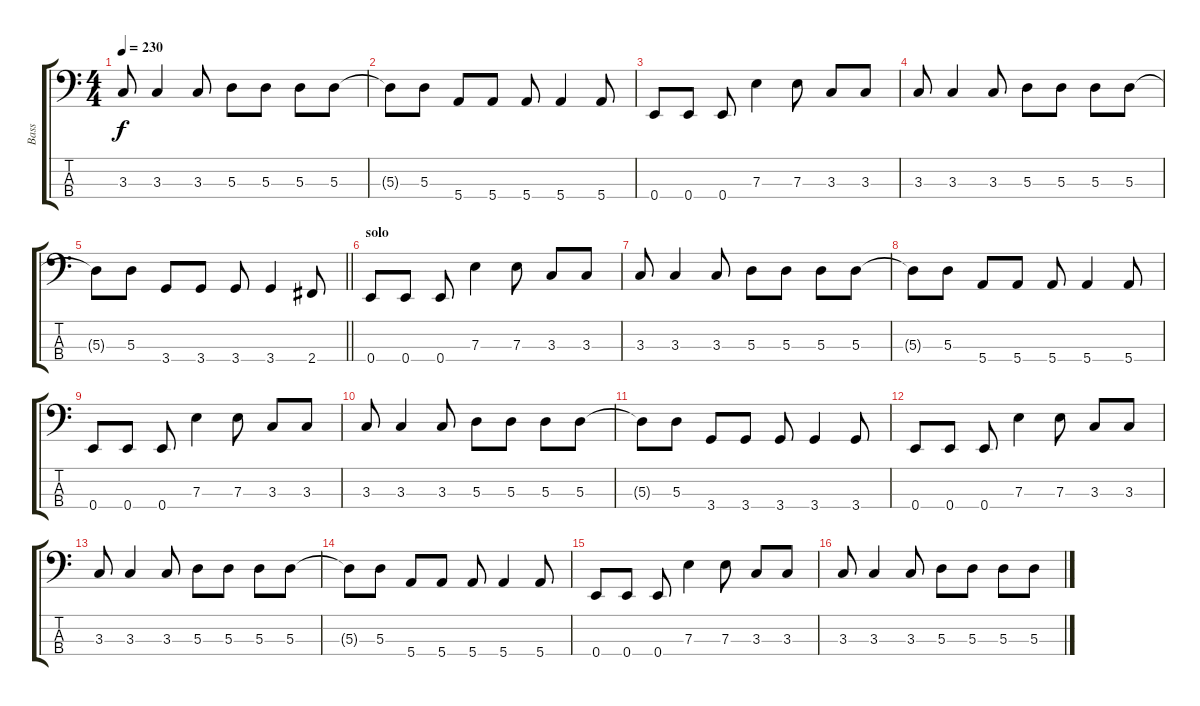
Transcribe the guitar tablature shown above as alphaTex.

\track ("Bass" "Bass") {instrument electricbassfinger}
\staff {score tabs}
\tuning (G2 D2 A1 E1) {hide}
\ts (4 4)
\tempo 230
\clef f4
\ks c
3.3.8{dy f} 3.3.4 3.3.8 5.3.8 5.3.8 5.3.8 5.3.8 |
5.3{t}.8 5.3.8 5.4.8 5.4.8 5.4.8 5.4.4 5.4.8 |
0.4.8 0.4.8 0.4.8 7.3.4 7.3.8 3.3.8 3.3.8 |
3.3.8 3.3.4 3.3.8 5.3.8 5.3.8 5.3.8 5.3.8 |
\barLineRight lightlight
5.3{t}.8 5.3.8 3.4.8 3.4.8 3.4.8 3.4.4 2.4.8 |
\section ("" "solo")
0.4.8 0.4.8 0.4.8 7.3.4 7.3.8 3.3.8 3.3.8 |
3.3.8 3.3.4 3.3.8 5.3.8 5.3.8 5.3.8 5.3.8 |
5.3{t}.8 5.3.8 5.4.8 5.4.8 5.4.8 5.4.4 5.4.8 |
0.4.8 0.4.8 0.4.8 7.3.4 7.3.8 3.3.8 3.3.8 |
3.3.8 3.3.4 3.3.8 5.3.8 5.3.8 5.3.8 5.3.8 |
5.3{t}.8 5.3.8 3.4.8 3.4.8 3.4.8 3.4.4 3.4.8 |
0.4.8 0.4.8 0.4.8 7.3.4 7.3.8 3.3.8 3.3.8 |
3.3.8 3.3.4 3.3.8 5.3.8 5.3.8 5.3.8 5.3.8 |
5.3{t}.8 5.3.8 5.4.8 5.4.8 5.4.8 5.4.4 5.4.8 |
0.4.8 0.4.8 0.4.8 7.3.4 7.3.8 3.3.8 3.3.8 |
3.3.8 3.3.4 3.3.8 5.3.8 5.3.8 5.3.8 5.3.8
